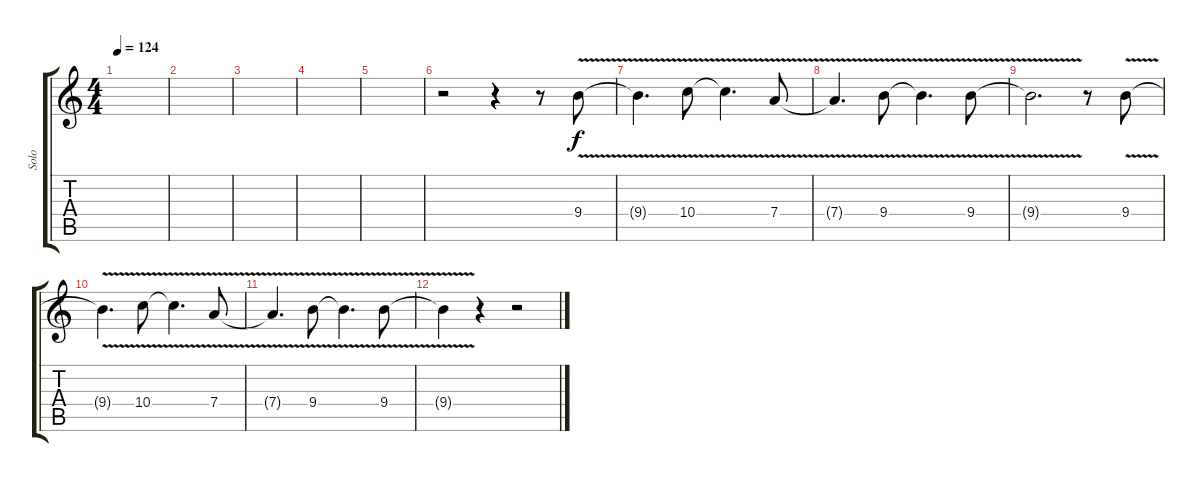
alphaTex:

\track ("Solo" "Solo") {instrument distortionguitar}
\staff {score tabs}
\tuning (E4 B3 G3 D3 A2 E2) {hide}
\ts (4 4)
\tempo 124
\clef g2
\ks c
|
|
|
|
|
r.2 r.4 r.8 9.4{v}.8{volume 6} |
9.4{t}.4{d} 10.4{v}.8 10.4{t}.4{d} 7.4{v}.8 |
7.4{t}.4{d} 9.4{v}.8 9.4{t}.4{d} 9.4{v}.8 |
9.4{t}.2{d} r.8 9.4{v}.8 |
9.4{t}.4{d} 10.4{v}.8 10.4{t}.4{d} 7.4{v}.8 |
7.4{t}.4{d} 9.4{v}.8 9.4{t}.4{d} 9.4{v}.8 |
9.4{t}.4 r.4 r.2
